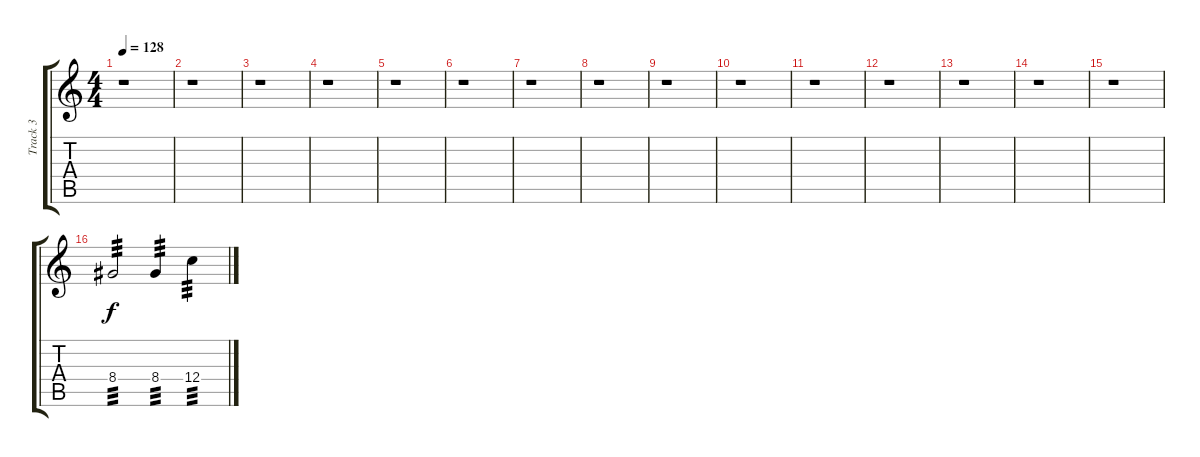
\track ("Track 3" "Track 3") {instrument overdrivenguitar}
\staff {score tabs}
\tuning (D4 A3 F3 C3 G2 C2) {hide}
\ts (4 4)
\tempo 128
\clef g2
\ks c
r.1{dy f} |
r.1 |
r.1 |
r.1 |
r.1 |
r.1 |
r.1 |
r.1 |
r.1 |
r.1 |
r.1 |
r.1 |
r.1 |
r.1 |
r.1 |
8.4.2{tp 3} 8.4.4{tp 3} 12.4.4{tp 3}
